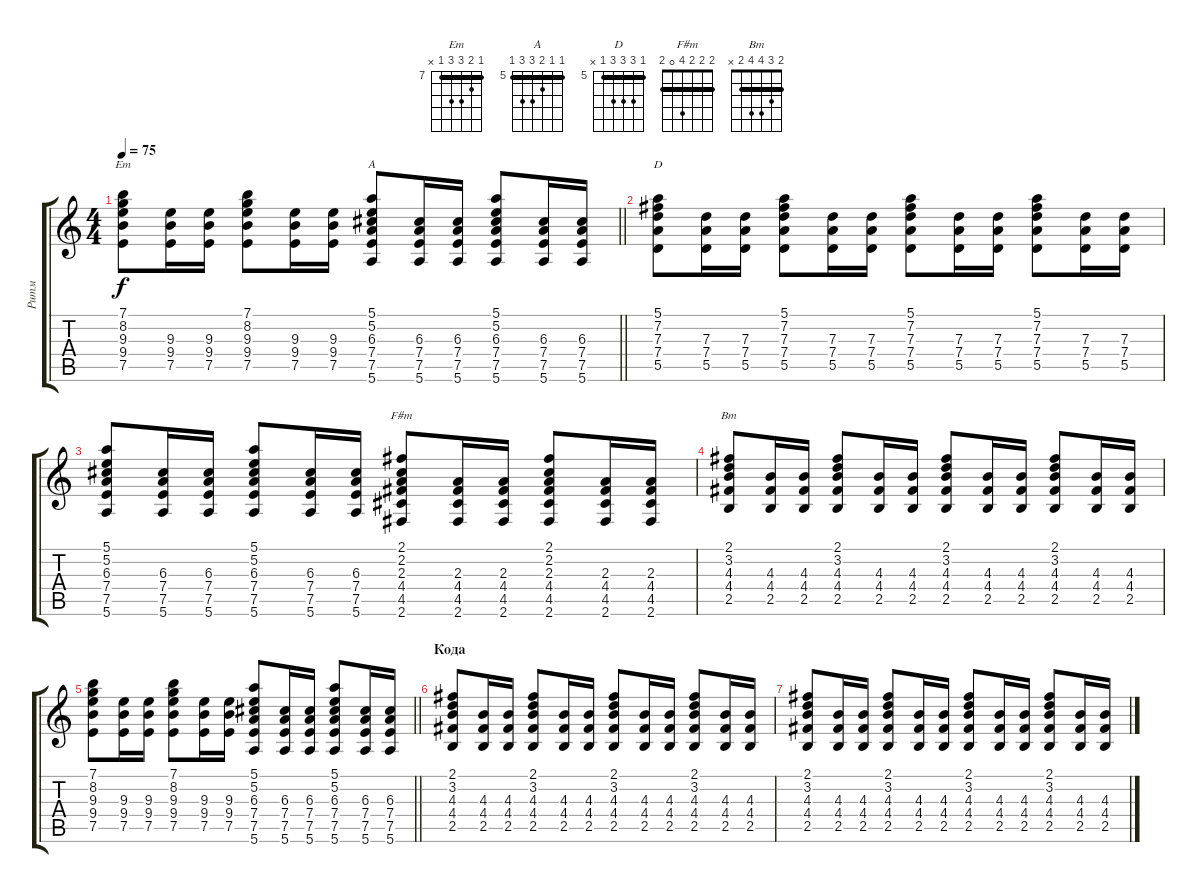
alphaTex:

\track ("Ритм" "Ритм") {instrument acousticguitarsteel}
\staff {score tabs}
\tuning (E4 B3 G3 D3 A2 E2) {hide}
\chord ("Em" 7 8 9 9 7 x) {firstfret 7 barre 7}
\chord ("A" 5 5 6 7 7 5) {firstfret 5 barre 5}
\chord ("D" 5 7 7 7 5 x) {firstfret 5 barre 5}
\chord ("F#m" 2 2 2 4 0 2) {barre 2}
\chord ("Bm" 2 3 4 4 2 x) {barre 2}
\ts (4 4)
\tempo 75
\clef g2
\barLineRight lightlight
\ks c
(7.1 8.2 9.3 9.4 7.5).8{ch "Em" dy f} (9.3 9.4 7.5).16 (9.3 9.4 7.5).16 (7.1 8.2 9.3 9.4 7.5).8 (9.3 9.4 7.5).16 (9.3 9.4 7.5).16 (5.1 5.2 6.3 7.4 7.5 5.6).8{ch "A"} (6.3 7.4 7.5 5.6).16 (6.3 7.4 7.5 5.6).16 (5.1 5.2 6.3 7.4 7.5 5.6).8 (6.3 7.4 7.5 5.6).16 (6.3 7.4 7.5 5.6).16 |
(5.1 7.2 7.3 7.4 5.5).8{ch "D"} (7.3 7.4 5.5).16 (7.3 7.4 5.5).16 (5.1 7.2 7.3 7.4 5.5).8 (7.3 7.4 5.5).16 (7.3 7.4 5.5).16 (5.1 7.2 7.3 7.4 5.5).8 (7.3 7.4 5.5).16 (7.3 7.4 5.5).16 (5.1 7.2 7.3 7.4 5.5).8 (7.3 7.4 5.5).16 (7.3 7.4 5.5).16 |
(5.1 5.2 6.3 7.4 7.5 5.6).8 (6.3 7.4 7.5 5.6).16 (6.3 7.4 7.5 5.6).16 (5.1 5.2 6.3 7.4 7.5 5.6).8 (6.3 7.4 7.5 5.6).16 (6.3 7.4 7.5 5.6).16 (2.1 2.2 2.3 4.4 4.5 2.6).8{ch "F#m"} (2.3 4.4 4.5 2.6).16 (2.3 4.4 4.5 2.6).16 (2.1 2.2 2.3 4.4 4.5 2.6).8 (2.3 4.4 4.5 2.6).16 (2.3 4.4 4.5 2.6).16 |
(2.1 3.2 4.3 4.4 2.5).8{ch "Bm"} (4.3 4.4 2.5).16 (4.3 4.4 2.5).16 (2.1 3.2 4.3 4.4 2.5).8 (4.3 4.4 2.5).16 (4.3 4.4 2.5).16 (2.1 3.2 4.3 4.4 2.5).8 (4.3 4.4 2.5).16 (4.3 4.4 2.5).16 (2.1 3.2 4.3 4.4 2.5).8 (4.3 4.4 2.5).16 (4.3 4.4 2.5).16 |
\barLineRight lightlight
(7.1 8.2 9.3 9.4 7.5).8 (9.3 9.4 7.5).16 (9.3 9.4 7.5).16 (7.1 8.2 9.3 9.4 7.5).8 (9.3 9.4 7.5).16 (9.3 9.4 7.5).16 (5.1 5.2 6.3 7.4 7.5 5.6).8 (6.3 7.4 7.5 5.6).16 (6.3 7.4 7.5 5.6).16 (5.1 5.2 6.3 7.4 7.5 5.6).8 (6.3 7.4 7.5 5.6).16 (6.3 7.4 7.5 5.6).16 |
\section ("" "Кода")
(2.1 3.2 4.3 4.4 2.5).8 (4.3 4.4 2.5).16 (4.3 4.4 2.5).16 (2.1 3.2 4.3 4.4 2.5).8 (4.3 4.4 2.5).16 (4.3 4.4 2.5).16 (2.1 3.2 4.3 4.4 2.5).8 (4.3 4.4 2.5).16 (4.3 4.4 2.5).16 (2.1 3.2 4.3 4.4 2.5).8 (4.3 4.4 2.5).16 (4.3 4.4 2.5).16 |
(2.1 3.2 4.3 4.4 2.5).8 (4.3 4.4 2.5).16 (4.3 4.4 2.5).16 (2.1 3.2 4.3 4.4 2.5).8 (4.3 4.4 2.5).16 (4.3 4.4 2.5).16 (2.1 3.2 4.3 4.4 2.5).8 (4.3 4.4 2.5).16 (4.3 4.4 2.5).16 (2.1 3.2 4.3 4.4 2.5).8 (4.3 4.4 2.5).16 (4.3 4.4 2.5).16
